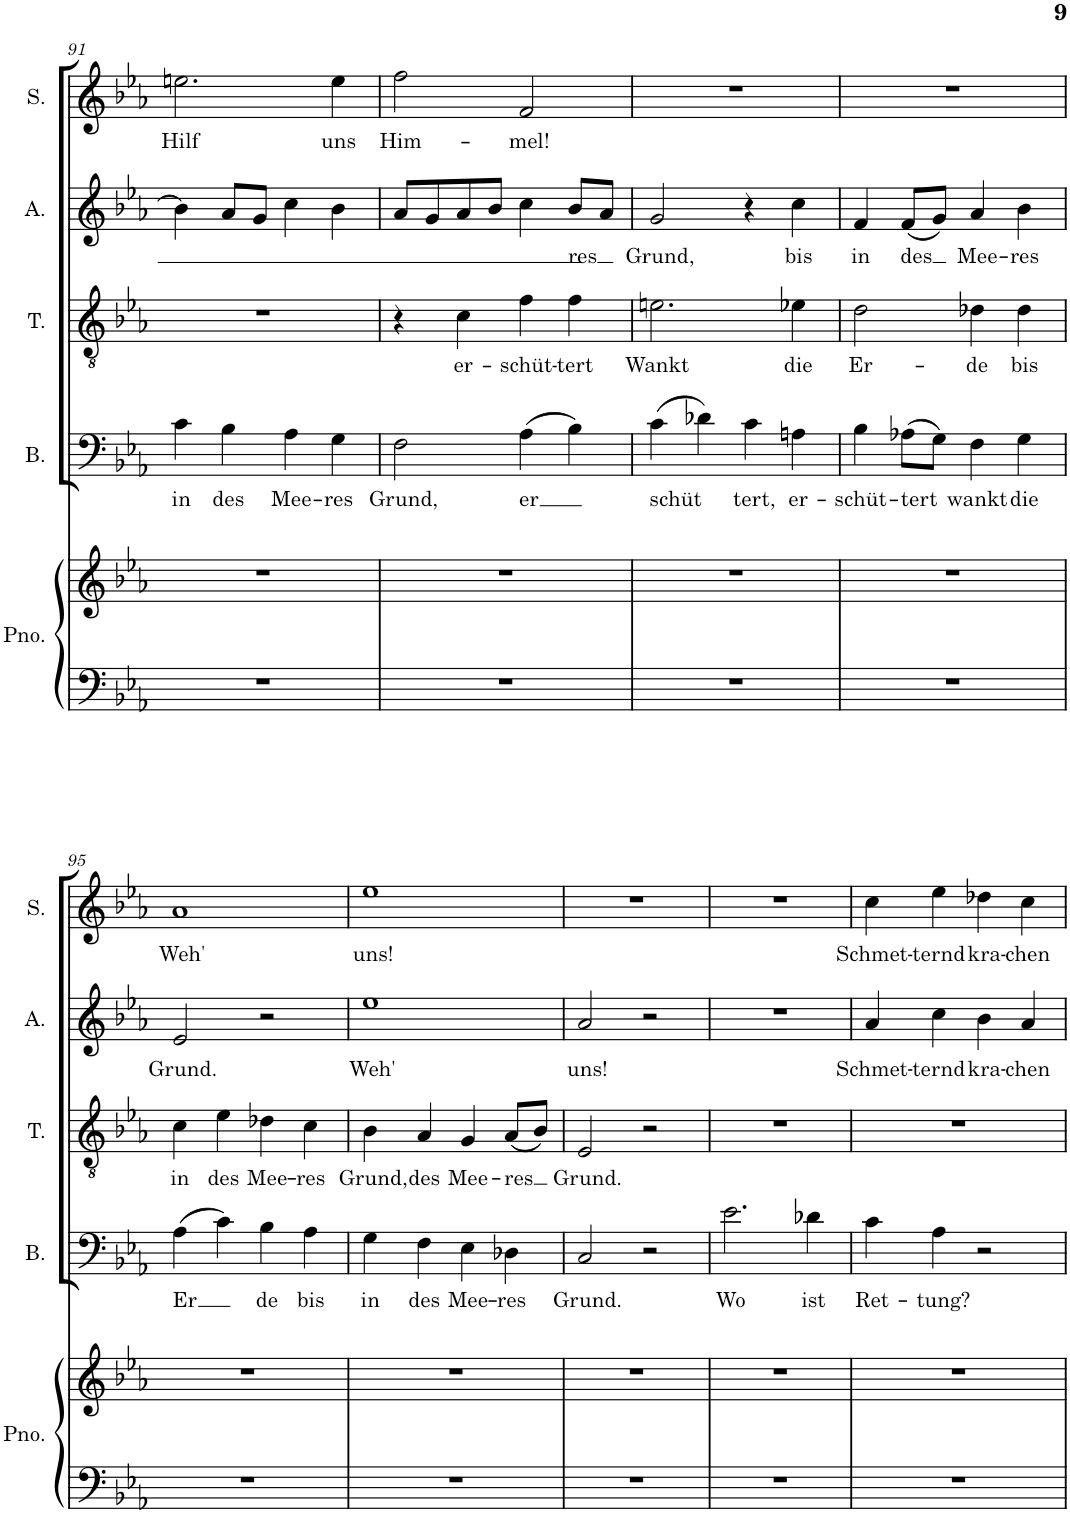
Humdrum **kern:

**kern	**kern	**kern	**text	**kern	**text	**kern	**text	**kern	**text
*part5	*part5	*part4	*part4	*part3	*part3	*part2	*part2	*part1	*part1
*staff6	*staff5	*staff4	*staff4	*staff3	*staff3	*staff2	*staff2	*staff1	*staff1
*I"Piano	*	*I"Bass	*	*I"Tenor	*	*I"Alto	*	*I"Soprano	*
*I'Pno.	*	*I'B.	*	*I'T.	*	*I'A.	*	*I'S.	*
!!LO:PB:g=z
*clefF4	*clefG2	*clefF4	*	*clefGv2	*	*clefG2	*	*clefG2	*
*k[b-e-a-]	*k[b-e-a-]	*k[b-e-a-]	*	*k[b-e-a-]	*	*k[b-e-a-]	*	*k[b-e-a-]	*
*M4/4	*M4/4	*M4/4	*	*M4/4	*	*M4/4	*	*M4/4	*
*met(c)	*met(c)	*met(c)	*	*met(c)	*	*met(c)	*	*met(c)	*
=91	=91	=91	=91	=91	=91	=91	=91	=91	=91
!	!	!	!LO:LY:b	!	!	!	!	!	!LO:LY:b
1r	1r	4c\	in	1r	.	4b-\]	.	2.een\	Hilf
!	!	!	!LO:LY:b	!	!	!	!	!	!
.	.	4B-\	des	.	.	8a-/L	.	.	.
.	.	.	.	.	.	8g/J	.	.	.
!	!	!	!LO:LY:b	!	!	!	!	!	!
.	.	4A-\	Mee-	.	.	4cc\	.	.	.
!	!	!	!LO:LY:b	!	!	!	!	!	!LO:LY:b
.	.	4G\	-res	.	.	4b-\	.	4ee\	uns
=92	=92	=92	=92	=92	=92	=92	=92	=92	=92
!	!	!	!LO:LY:b	!	!	!	!	!	!LO:LY:b
1r	1r	2F\	Grund,	4r	.	8a-/L	.	2ff\	Him-
.	.	.	.	.	.	8g/	.	.	.
!	!	!	!	!	!LO:LY:b	!	!	!	!
.	.	.	.	4c\	er-	8a-/	.	.	.
.	.	.	.	.	.	8b-/J	.	.	.
!	!	!	!LO:LY:b	!	!LO:LY:b	!	!	!	!LO:LY:b
.	.	(4A-\	er	4f\	-schüt-	4cc\	.	2f/	-mel!
!	!	!	!	!	!LO:LY:b	!	!LO:LY:b	!	!
.	.	4B-\)	.	4f\	-tert	8b-/L	res	.	.
.	.	.	.	.	.	8a-/J	.	.	.
=93	=93	=93	=93	=93	=93	=93	=93	=93	=93
!	!	!	!LO:LY:b	!	!LO:LY:b	!	!LO:LY:b	!	!
1r	1r	(4c\	-schüt	2.en\	Wankt	2g/	Grund,	1r	.
.	.	4d-X\)	.	.	.	.	.	.	.
!	!	!	!LO:LY:b	!	!	!	!	!	!
.	.	4c\	tert,	.	.	4r	.	.	.
!	!	!	!LO:LY:b	!	!LO:LY:b	!	!LO:LY:b	!	!
.	.	4An\	er-	4e-X\	die	4cc\	bis	.	.
=94	=94	=94	=94	=94	=94	=94	=94	=94	=94
!	!	!	!LO:LY:b	!	!LO:LY:b	!	!LO:LY:b	!	!
1r	1r	4B-\	-schüt-	2d\	Er-	4f/	in	1r	.
!	!	!	!LO:LY:b	!	!	!	!LO:LY:b	!	!
.	.	(8A-X\L	-tert	.	.	(8f/L	des	.	.
.	.	8G\J)	.	.	.	8g/J)	.	.	.
!	!	!	!LO:LY:b	!	!LO:LY:b	!	!LO:LY:b	!	!
.	.	4F\	wankt	4d-X\	-de	4a-/	Mee-	.	.
!	!	!	!LO:LY:b	!	!LO:LY:b	!	!LO:LY:b	!	!
.	.	4G\	die	4d-\	bis	4b-\	-res	.	.
!!LO:LB:g=z
=95	=95	=95	=95	=95	=95	=95	=95	=95	=95
!	!	!	!LO:LY:b	!	!LO:LY:b	!	!LO:LY:b	!	!LO:LY:b
1r	1r	(4A-\	Er	4c\	in	2e-/	Grund.	1a-	Weh'
!	!	!	!	!	!LO:LY:b	!	!	!	!
.	.	4c\)	.	4e-\	des	.	.	.	.
!	!	!	!LO:LY:b	!	!LO:LY:b	!	!	!	!
.	.	4B-\	de	4d-X\	Mee-	2r	.	.	.
!	!	!	!LO:LY:b	!	!LO:LY:b	!	!	!	!
.	.	4A-\	bis	4c\	-res	.	.	.	.
=96	=96	=96	=96	=96	=96	=96	=96	=96	=96
!	!	!	!LO:LY:b	!	!LO:LY:b	!	!LO:LY:b	!	!LO:LY:b
1r	1r	4G\	in	4B-\	Grund,	1ee-	Weh'	1ee-	uns!
!	!	!	!LO:LY:b	!	!LO:LY:b	!	!	!	!
.	.	4F\	des	4A-/	des	.	.	.	.
!	!	!	!LO:LY:b	!	!LO:LY:b	!	!	!	!
.	.	4E-\	Mee-	4G/	Mee-	.	.	.	.
!	!	!	!LO:LY:b	!	!LO:LY:b	!	!	!	!
.	.	4D-X\	-res	(8A-/L	-res	.	.	.	.
.	.	.	.	8B-/J)	.	.	.	.	.
=97	=97	=97	=97	=97	=97	=97	=97	=97	=97
!	!	!	!LO:LY:b	!	!LO:LY:b	!	!LO:LY:b	!	!
1r	1r	2C/	Grund.	2E-/	Grund.	2a-/	uns!	1r	.
.	.	2r	.	2r	.	2r	.	.	.
=98	=98	=98	=98	=98	=98	=98	=98	=98	=98
!	!	!	!LO:LY:b	!	!	!	!	!	!
1r	1r	2.e-\	Wo	1r	.	1r	.	1r	.
!	!	!	!LO:LY:b	!	!	!	!	!	!
.	.	4d-X\	ist	.	.	.	.	.	.
=99	=99	=99	=99	=99	=99	=99	=99	=99	=99
!	!	!	!LO:LY:b	!	!	!	!LO:LY:b	!	!LO:LY:b
1r	1r	4c\	Ret-	1r	.	4a-/	Schmet-	4cc\	Schmet-
!	!	!	!LO:LY:b	!	!	!	!LO:LY:b	!	!LO:LY:b
.	.	4A-\	-tung?	.	.	4cc\	-ternd	4ee-\	-ternd
!	!	!	!	!	!	!	!LO:LY:b	!	!LO:LY:b
.	.	2r	.	.	.	4b-\	kra-	4dd-X\	kra-
!	!	!	!	!	!	!	!LO:LY:b	!	!LO:LY:b
.	.	.	.	.	.	4a-/	-chen	4cc\	-chen
=	=	=	=	=	=	=	=	=	=
*-	*-	*-	*-	*-	*-	*-	*-	*-	*-
